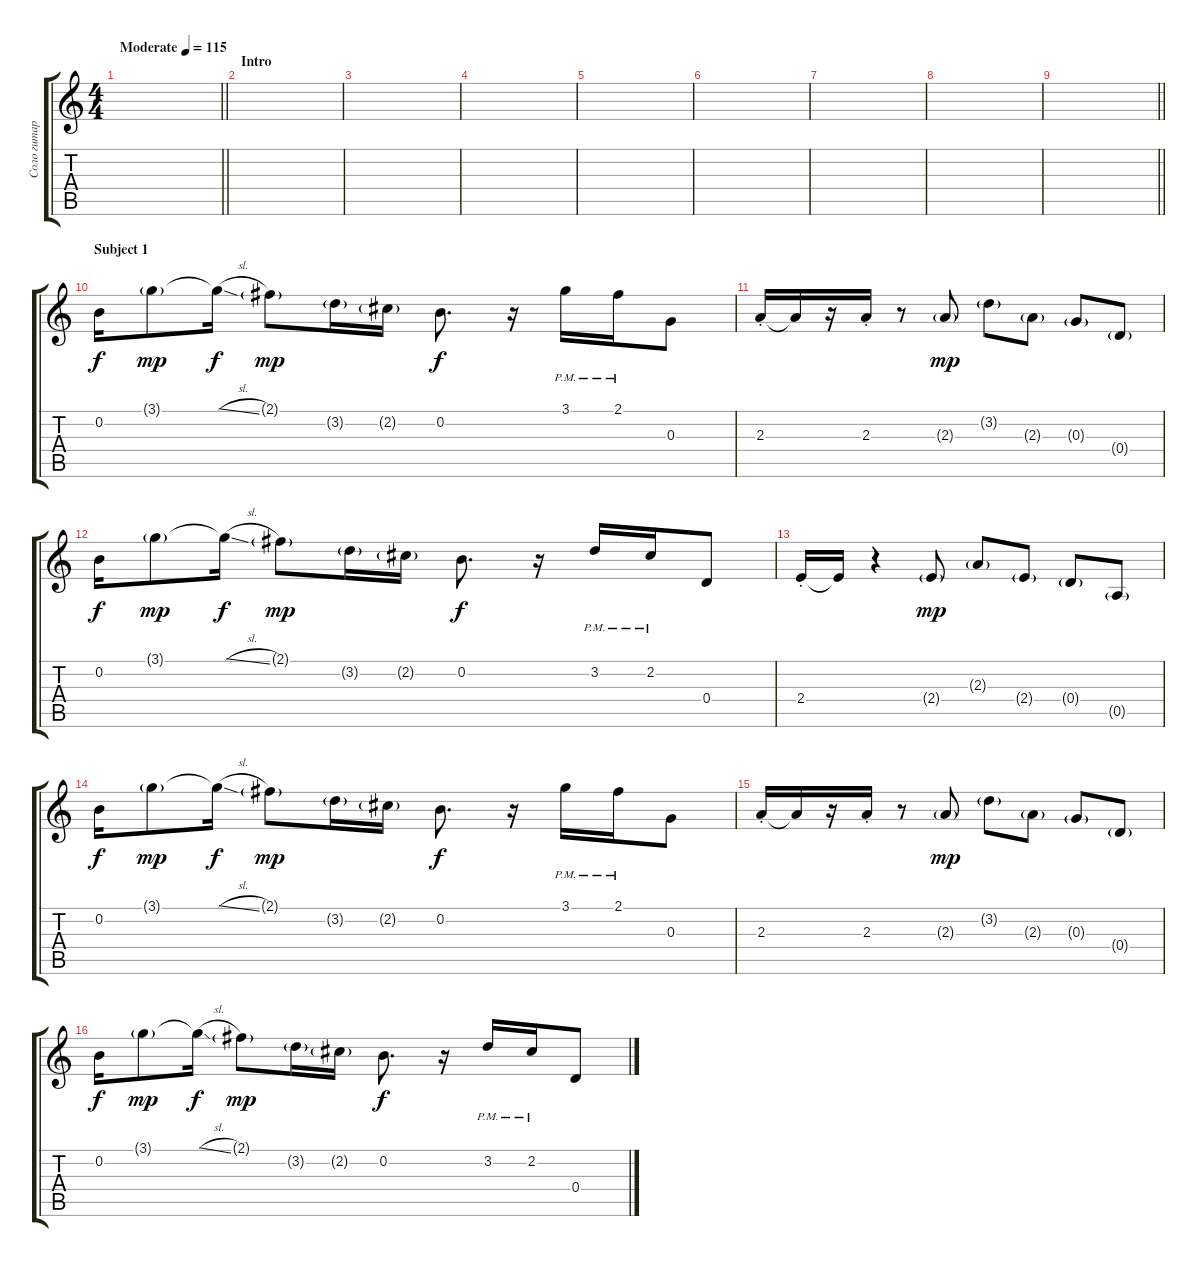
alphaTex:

\track ("Соло гитара" "Соло гитар") {instrument overdrivenguitar}
\staff {score tabs}
\tuning (E4 B3 G3 D3 A2 E2) {hide}
\ts (4 4)
\tempo (115 "Moderate")
\clef g2
\barLineRight lightlight
\ks c
|
\section ("" "Intro")
|
|
|
|
|
|
|
\barLineRight lightlight
|
\section ("" "Subject 1")
0.2.16 3.1{g}.8{dy mp} 3.1{sl t}.16{dy f} 2.1{g}.8{dy mp} 3.2{g}.16 2.2{g}.16 0.2.8{d dy f} r.16 3.1{pm}.16 2.1{pm}.16 0.3.8 |
2.3{st}.16 2.3{t}.16 r.16 2.3{st}.16 r.8 2.3{g}.8{dy mp} 3.2{g}.8 2.3{g}.8 0.3{g}.8 0.4{g}.8 |
0.2.16{dy f} 3.1{g}.8{dy mp} 3.1{sl t}.16{dy f} 2.1{g}.8{dy mp} 3.2{g}.16 2.2{g}.16 0.2.8{d dy f} r.16 3.2{pm}.16 2.2{pm}.16 0.4.8 |
2.4{st}.16 2.4{t}.16 r.4 2.4{g}.8{dy mp} 2.3{g}.8 2.4{g}.8 0.4{g}.8 0.5{g}.8 |
0.2.16{dy f} 3.1{g}.8{dy mp} 3.1{sl t}.16{dy f} 2.1{g}.8{dy mp} 3.2{g}.16 2.2{g}.16 0.2.8{d dy f} r.16 3.1{pm}.16 2.1{pm}.16 0.3.8 |
2.3{st}.16 2.3{t}.16 r.16 2.3{st}.16 r.8 2.3{g}.8{dy mp} 3.2{g}.8 2.3{g}.8 0.3{g}.8 0.4{g}.8 |
0.2.16{dy f} 3.1{g}.8{dy mp} 3.1{sl t}.16{dy f} 2.1{g}.8{dy mp} 3.2{g}.16 2.2{g}.16 0.2.8{d dy f} r.16 3.2{pm}.16 2.2{pm}.16 0.4.8
